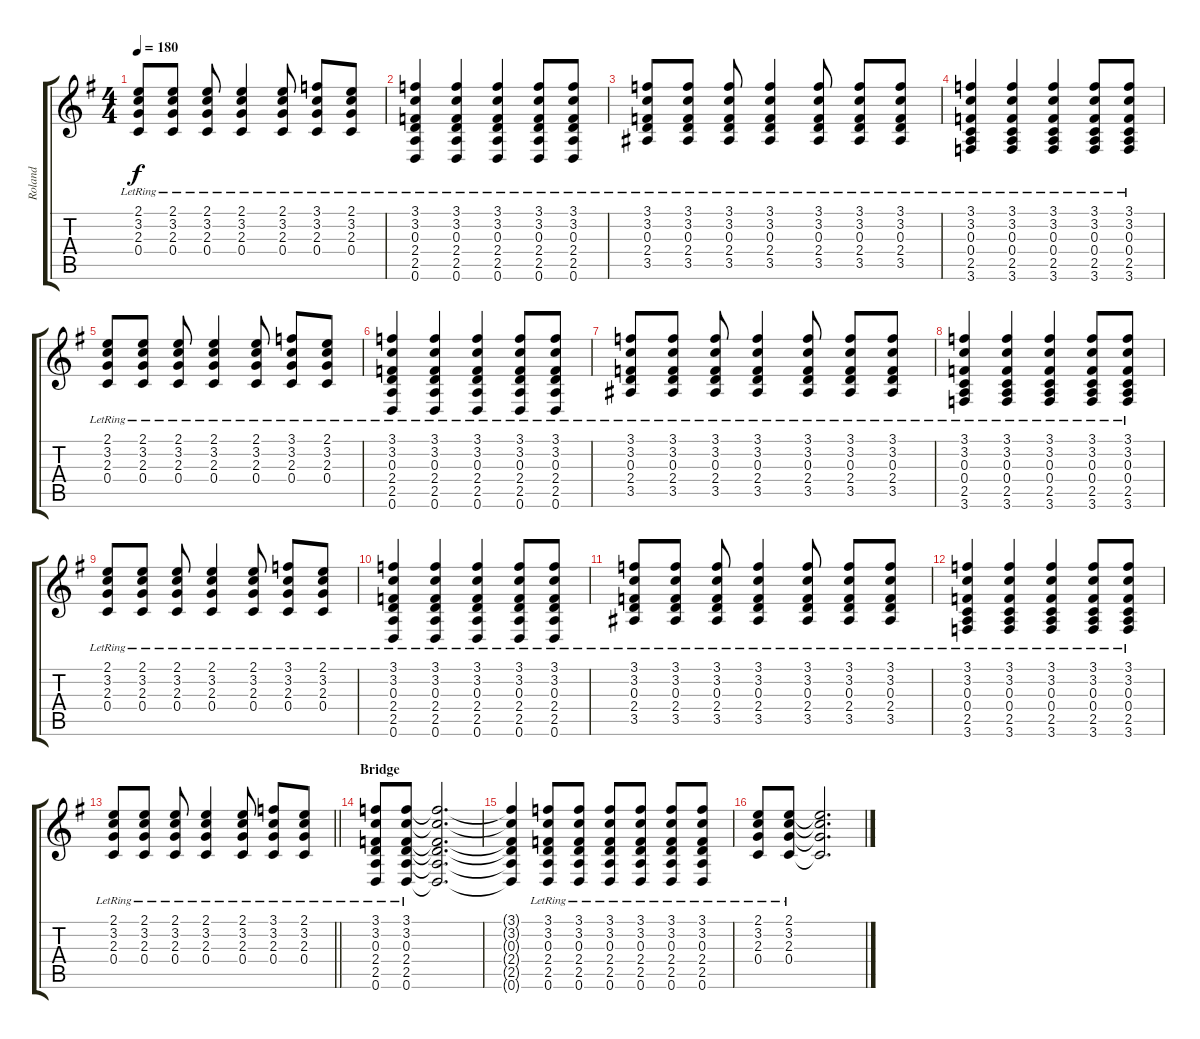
\track ("Roland" "Roland") {instrument acousticguitarsteel}
\staff {score tabs}
\tuning (D4 A3 F3 C3 G2 D2) {hide}
\ts (4 4)
\tempo 180
\clef g2
\ks eminor
(2.1{lr} 3.2{lr} 2.3{lr} 0.4{lr}).8{dy f} (2.1{lr} 3.2{lr} 2.3{lr} 0.4{lr}).8 (2.1{lr} 3.2{lr} 2.3{lr} 0.4{lr}).8 (2.1{lr} 3.2{lr} 2.3{lr} 0.4{lr}).4 (2.1{lr} 3.2{lr} 2.3{lr} 0.4{lr}).8 (3.1{lr} 3.2{lr} 2.3{lr} 0.4{lr}).8 (2.1{lr} 3.2{lr} 2.3{lr} 0.4{lr}).8 |
(3.1{lr} 3.2{lr} 0.3{lr} 2.4{lr} 2.5{lr} 0.6{lr}).4 (3.1{lr} 3.2{lr} 0.3{lr} 2.4{lr} 2.5{lr} 0.6{lr}).4 (3.1{lr} 3.2{lr} 0.3{lr} 2.4{lr} 2.5{lr} 0.6{lr}).4 (3.1{lr} 3.2{lr} 0.3{lr} 2.4{lr} 2.5{lr} 0.6{lr}).8 (3.1{lr} 3.2{lr} 0.3{lr} 2.4{lr} 2.5{lr} 0.6{lr}).8 |
(3.1{lr} 3.2{lr} 0.3{lr} 2.4{lr} 3.5{lr}).8 (3.1{lr} 3.2{lr} 0.3{lr} 2.4{lr} 3.5{lr}).8 (3.1{lr} 3.2{lr} 0.3{lr} 2.4{lr} 3.5{lr}).8 (3.1{lr} 3.2{lr} 0.3{lr} 2.4{lr} 3.5{lr}).4 (3.1{lr} 3.2{lr} 0.3{lr} 2.4{lr} 3.5{lr}).8 (3.1{lr} 3.2{lr} 0.3{lr} 2.4{lr} 3.5{lr}).8 (3.1{lr} 3.2{lr} 0.3{lr} 2.4{lr} 3.5{lr}).8 |
(3.1{lr} 3.2{lr} 0.3{lr} 0.4{lr} 2.5{lr} 3.6{lr}).4 (3.1{lr} 3.2{lr} 0.3{lr} 0.4{lr} 2.5{lr} 3.6{lr}).4 (3.1{lr} 3.2{lr} 0.3{lr} 0.4{lr} 2.5{lr} 3.6{lr}).4 (3.1{lr} 3.2{lr} 0.3{lr} 0.4{lr} 2.5{lr} 3.6{lr}).8 (3.1{lr} 3.2{lr} 0.3{lr} 0.4{lr} 2.5{lr} 3.6{lr}).8 |
(2.1{lr} 3.2{lr} 2.3{lr} 0.4{lr}).8 (2.1{lr} 3.2{lr} 2.3{lr} 0.4{lr}).8 (2.1{lr} 3.2{lr} 2.3{lr} 0.4{lr}).8 (2.1{lr} 3.2{lr} 2.3{lr} 0.4{lr}).4 (2.1{lr} 3.2{lr} 2.3{lr} 0.4{lr}).8 (3.1{lr} 3.2{lr} 2.3{lr} 0.4{lr}).8 (2.1{lr} 3.2{lr} 2.3{lr} 0.4{lr}).8 |
(3.1{lr} 3.2{lr} 0.3{lr} 2.4{lr} 2.5{lr} 0.6{lr}).4 (3.1{lr} 3.2{lr} 0.3{lr} 2.4{lr} 2.5{lr} 0.6{lr}).4 (3.1{lr} 3.2{lr} 0.3{lr} 2.4{lr} 2.5{lr} 0.6{lr}).4 (3.1{lr} 3.2{lr} 0.3{lr} 2.4{lr} 2.5{lr} 0.6{lr}).8 (3.1{lr} 3.2{lr} 0.3{lr} 2.4{lr} 2.5{lr} 0.6{lr}).8 |
(3.1{lr} 3.2{lr} 0.3{lr} 2.4{lr} 3.5{lr}).8 (3.1{lr} 3.2{lr} 0.3{lr} 2.4{lr} 3.5{lr}).8 (3.1{lr} 3.2{lr} 0.3{lr} 2.4{lr} 3.5{lr}).8 (3.1{lr} 3.2{lr} 0.3{lr} 2.4{lr} 3.5{lr}).4 (3.1{lr} 3.2{lr} 0.3{lr} 2.4{lr} 3.5{lr}).8 (3.1{lr} 3.2{lr} 0.3{lr} 2.4{lr} 3.5{lr}).8 (3.1{lr} 3.2{lr} 0.3{lr} 2.4{lr} 3.5{lr}).8 |
(3.1{lr} 3.2{lr} 0.3{lr} 0.4{lr} 2.5{lr} 3.6{lr}).4 (3.1{lr} 3.2{lr} 0.3{lr} 0.4{lr} 2.5{lr} 3.6{lr}).4 (3.1{lr} 3.2{lr} 0.3{lr} 0.4{lr} 2.5{lr} 3.6{lr}).4 (3.1{lr} 3.2{lr} 0.3{lr} 0.4{lr} 2.5{lr} 3.6{lr}).8 (3.1{lr} 3.2{lr} 0.3{lr} 0.4{lr} 2.5{lr} 3.6{lr}).8 |
(2.1{lr} 3.2{lr} 2.3{lr} 0.4{lr}).8 (2.1{lr} 3.2{lr} 2.3{lr} 0.4{lr}).8 (2.1{lr} 3.2{lr} 2.3{lr} 0.4{lr}).8 (2.1{lr} 3.2{lr} 2.3{lr} 0.4{lr}).4 (2.1{lr} 3.2{lr} 2.3{lr} 0.4{lr}).8 (3.1{lr} 3.2{lr} 2.3{lr} 0.4{lr}).8 (2.1{lr} 3.2{lr} 2.3{lr} 0.4{lr}).8 |
(3.1{lr} 3.2{lr} 0.3{lr} 2.4{lr} 2.5{lr} 0.6{lr}).4 (3.1{lr} 3.2{lr} 0.3{lr} 2.4{lr} 2.5{lr} 0.6{lr}).4 (3.1{lr} 3.2{lr} 0.3{lr} 2.4{lr} 2.5{lr} 0.6{lr}).4 (3.1{lr} 3.2{lr} 0.3{lr} 2.4{lr} 2.5{lr} 0.6{lr}).8 (3.1{lr} 3.2{lr} 0.3{lr} 2.4{lr} 2.5{lr} 0.6{lr}).8 |
(3.1{lr} 3.2{lr} 0.3{lr} 2.4{lr} 3.5{lr}).8 (3.1{lr} 3.2{lr} 0.3{lr} 2.4{lr} 3.5{lr}).8 (3.1{lr} 3.2{lr} 0.3{lr} 2.4{lr} 3.5{lr}).8 (3.1{lr} 3.2{lr} 0.3{lr} 2.4{lr} 3.5{lr}).4 (3.1{lr} 3.2{lr} 0.3{lr} 2.4{lr} 3.5{lr}).8 (3.1{lr} 3.2{lr} 0.3{lr} 2.4{lr} 3.5{lr}).8 (3.1{lr} 3.2{lr} 0.3{lr} 2.4{lr} 3.5{lr}).8 |
(3.1{lr} 3.2{lr} 0.3{lr} 0.4{lr} 2.5{lr} 3.6{lr}).4 (3.1{lr} 3.2{lr} 0.3{lr} 0.4{lr} 2.5{lr} 3.6{lr}).4 (3.1{lr} 3.2{lr} 0.3{lr} 0.4{lr} 2.5{lr} 3.6{lr}).4 (3.1{lr} 3.2{lr} 0.3{lr} 0.4{lr} 2.5{lr} 3.6{lr}).8 (3.1{lr} 3.2{lr} 0.3{lr} 0.4{lr} 2.5{lr} 3.6{lr}).8 |
\barLineRight lightlight
(2.1{lr} 3.2{lr} 2.3{lr} 0.4{lr}).8 (2.1{lr} 3.2{lr} 2.3{lr} 0.4{lr}).8 (2.1{lr} 3.2{lr} 2.3{lr} 0.4{lr}).8 (2.1{lr} 3.2{lr} 2.3{lr} 0.4{lr}).4 (2.1{lr} 3.2{lr} 2.3{lr} 0.4{lr}).8 (3.1{lr} 3.2{lr} 2.3{lr} 0.4{lr}).8 (2.1{lr} 3.2{lr} 2.3{lr} 0.4{lr}).8 |
\section ("" "Bridge")
(3.1{lr} 3.2{lr} 0.3{lr} 2.4{lr} 2.5{lr} 0.6{lr}).8 (3.1{lr} 3.2{lr} 0.3{lr} 2.4{lr} 2.5{lr} 0.6{lr}).8 (3.1{t} 3.2{t} 0.3{t} 2.4{t} 2.5{t} 0.6{t}).2{d} |
(3.1{t} 3.2{t} 0.3{t} 2.4{t} 2.5{t} 0.6{t}).4 (3.1{lr} 3.2{lr} 0.3{lr} 2.4{lr} 2.5{lr} 0.6{lr}).8 (3.1{lr} 3.2{lr} 0.3{lr} 2.4{lr} 2.5{lr} 0.6{lr}).8 (3.1{lr} 3.2{lr} 0.3{lr} 2.4{lr} 2.5{lr} 0.6{lr}).8 (3.1{lr} 3.2{lr} 0.3{lr} 2.4{lr} 2.5{lr} 0.6{lr}).8 (3.1{lr} 3.2{lr} 0.3{lr} 2.4{lr} 2.5{lr} 0.6{lr}).8 (3.1{lr} 3.2{lr} 0.3{lr} 2.4{lr} 2.5{lr} 0.6{lr}).8 |
(2.1{lr} 3.2{lr} 2.3{lr} 0.4{lr}).8 (2.1{lr} 3.2{lr} 2.3{lr} 0.4{lr}).8 (2.1{t} 3.2{t} 2.3{t} 0.4{t}).2{d}
